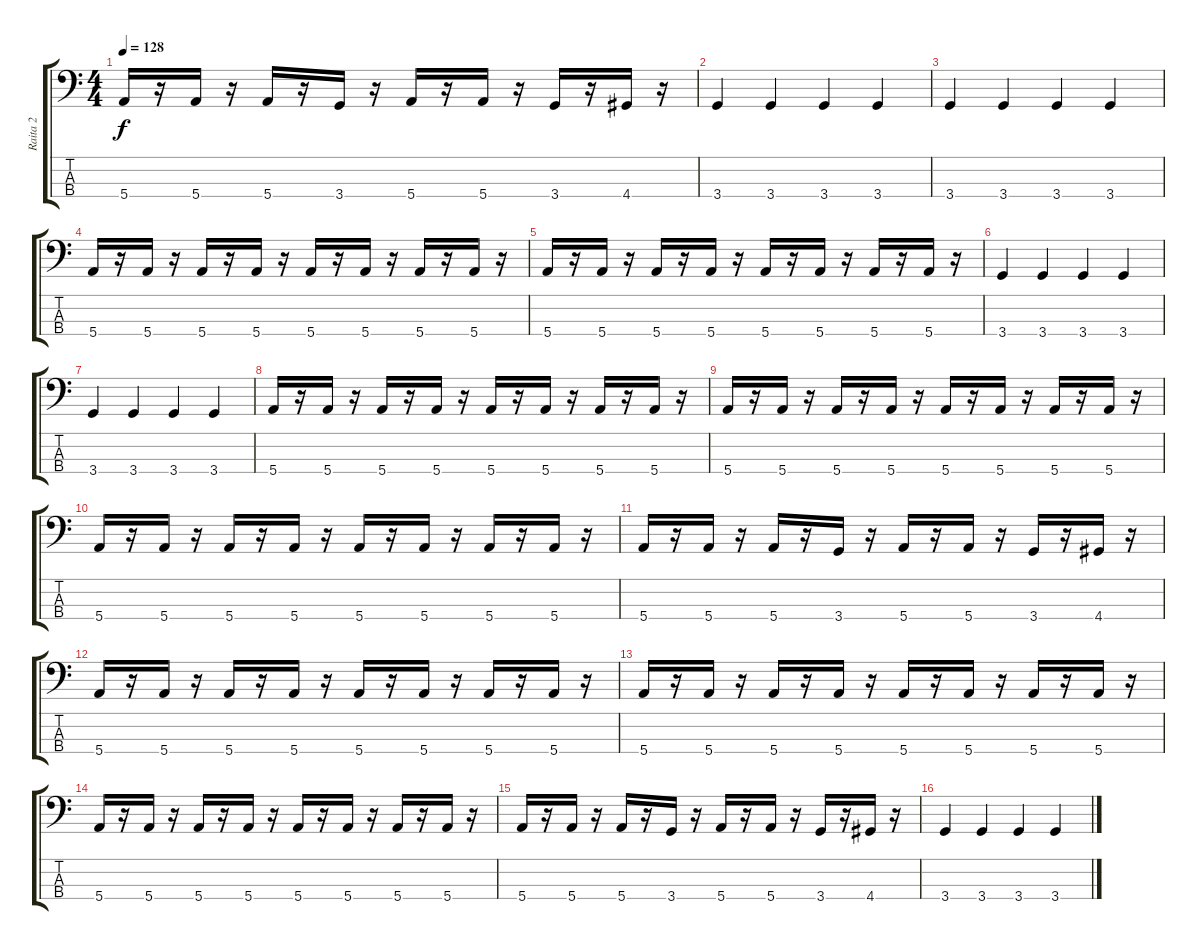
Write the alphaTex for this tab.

\track ("Raita 2" "Raita 2") {instrument electricbassfinger}
\staff {score tabs}
\tuning (G2 D2 A1 E1) {hide}
\ts (4 4)
\tempo 128
\clef f4
\ks c
5.4.16{dy f} r.16 5.4.16 r.16 5.4.16 r.16 3.4.16 r.16 5.4.16 r.16 5.4.16 r.16 3.4.16 r.16 4.4.16 r.16 |
3.4.4 3.4.4 3.4.4 3.4.4 |
3.4.4 3.4.4 3.4.4 3.4.4 |
5.4.16 r.16 5.4.16 r.16 5.4.16 r.16 5.4.16 r.16 5.4.16 r.16 5.4.16 r.16 5.4.16 r.16 5.4.16 r.16 |
5.4.16 r.16 5.4.16 r.16 5.4.16 r.16 5.4.16 r.16 5.4.16 r.16 5.4.16 r.16 5.4.16 r.16 5.4.16 r.16 |
3.4.4 3.4.4 3.4.4 3.4.4 |
3.4.4 3.4.4 3.4.4 3.4.4 |
5.4.16 r.16 5.4.16 r.16 5.4.16 r.16 5.4.16 r.16 5.4.16 r.16 5.4.16 r.16 5.4.16 r.16 5.4.16 r.16 |
5.4.16 r.16 5.4.16 r.16 5.4.16 r.16 5.4.16 r.16 5.4.16 r.16 5.4.16 r.16 5.4.16 r.16 5.4.16 r.16 |
5.4.16 r.16 5.4.16 r.16 5.4.16 r.16 5.4.16 r.16 5.4.16 r.16 5.4.16 r.16 5.4.16 r.16 5.4.16 r.16 |
5.4.16 r.16 5.4.16 r.16 5.4.16 r.16 3.4.16 r.16 5.4.16 r.16 5.4.16 r.16 3.4.16 r.16 4.4.16 r.16 |
5.4.16 r.16 5.4.16 r.16 5.4.16 r.16 5.4.16 r.16 5.4.16 r.16 5.4.16 r.16 5.4.16 r.16 5.4.16 r.16 |
5.4.16 r.16 5.4.16 r.16 5.4.16 r.16 5.4.16 r.16 5.4.16 r.16 5.4.16 r.16 5.4.16 r.16 5.4.16 r.16 |
5.4.16 r.16 5.4.16 r.16 5.4.16 r.16 5.4.16 r.16 5.4.16 r.16 5.4.16 r.16 5.4.16 r.16 5.4.16 r.16 |
5.4.16 r.16 5.4.16 r.16 5.4.16 r.16 3.4.16 r.16 5.4.16 r.16 5.4.16 r.16 3.4.16 r.16 4.4.16 r.16 |
3.4.4 3.4.4 3.4.4 3.4.4
